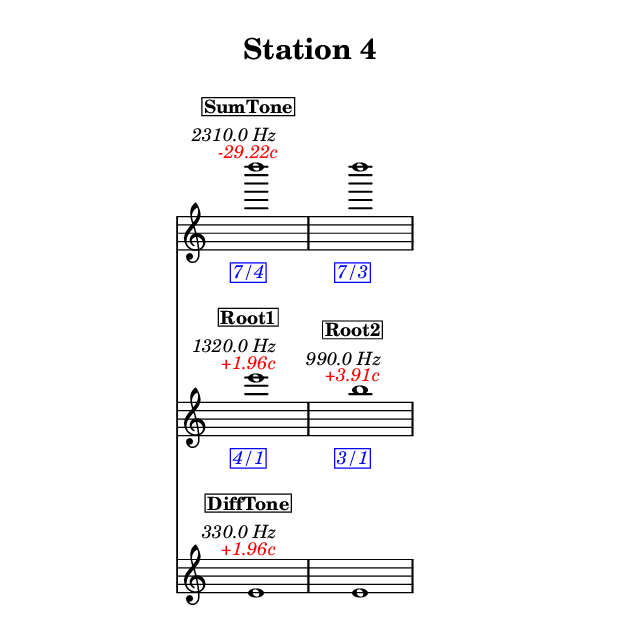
\version "2.20.0"
\language "english"

#(set-default-paper-size "a6" 'portrait)
#(set-global-staff-size 16)

\header {
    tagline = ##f
    title = \markup {
        \pad-around
            #3
            "Station 4"
        }
}

\layout {
    indent = #25
}

\paper {
    systems-per-page = 1
}

\score {
    \new Score
    <<
        \new Staff
        \with
        {
            \remove Time_signature_engraver
        }
        {
            \clef "treble"
            d''''1
            - \tweak color #red
            ^ \markup {
                \halign
                    #0
                    \italic
                        {
                            -29.22c
                        }
                }
            ^ \markup {
                \halign
                    #1
                    \italic
                        {
                            2310.0
                            Hz
                        }
                }
            ^ \markup {
                \pad-around
                    #1
                    \box
                        \vcenter
                            \halign
                                #0
                                \bold
                                    {
                                        SumTone
                                    }
                }
            - \tweak color #blue
            _ \markup {
                \pad-around
                    #1
                    \box
                        \halign
                            #0
                            \italic
                                {
                                    7/4
                                }
                }
            \override Score.NonMusicalPaperColumn.padding = #5
            \clef "treble"
            d''''1
            - \tweak color #blue
            _ \markup {
                \pad-around
                    #1
                    \box
                        \halign
                            #0
                            \italic
                                {
                                    7/3
                                }
                }
        }
        \new Staff
        \with
        {
            \remove Time_signature_engraver
        }
        {
            \clef "treble"
            e'''1
            - \tweak color #red
            ^ \markup {
                \halign
                    #0
                    \italic
                        {
                            +1.96c
                        }
                }
            ^ \markup {
                \halign
                    #1
                    \italic
                        {
                            1320.0
                            Hz
                        }
                }
            ^ \markup {
                \pad-around
                    #1
                    \box
                        \vcenter
                            \halign
                                #0
                                \bold
                                    {
                                        Root1
                                    }
                }
            - \tweak color #blue
            _ \markup {
                \pad-around
                    #1
                    \box
                        \halign
                            #0
                            \italic
                                {
                                    4/1
                                }
                }
            \clef "treble"
            b''1
            - \tweak color #red
            ^ \markup {
                \halign
                    #0
                    \italic
                        {
                            +3.91c
                        }
                }
            ^ \markup {
                \halign
                    #1
                    \italic
                        {
                            990.0
                            Hz
                        }
                }
            ^ \markup {
                \pad-around
                    #1
                    \box
                        \vcenter
                            \halign
                                #0
                                \bold
                                    {
                                        Root2
                                    }
                }
            - \tweak color #blue
            _ \markup {
                \pad-around
                    #1
                    \box
                        \halign
                            #0
                            \italic
                                {
                                    3/1
                                }
                }
        }
        \new Staff
        \with
        {
            \remove Time_signature_engraver
        }
        {
            \clef "treble"
            e'1
            - \tweak color #red
            ^ \markup {
                \halign
                    #0
                    \italic
                        {
                            +1.96c
                        }
                }
            ^ \markup {
                \halign
                    #1
                    \italic
                        {
                            330.0
                            Hz
                        }
                }
            ^ \markup {
                \pad-around
                    #1
                    \box
                        \vcenter
                            \halign
                                #0
                                \bold
                                    {
                                        DiffTone
                                    }
                }
            \clef "treble"
            e'1
        }
    >>
}